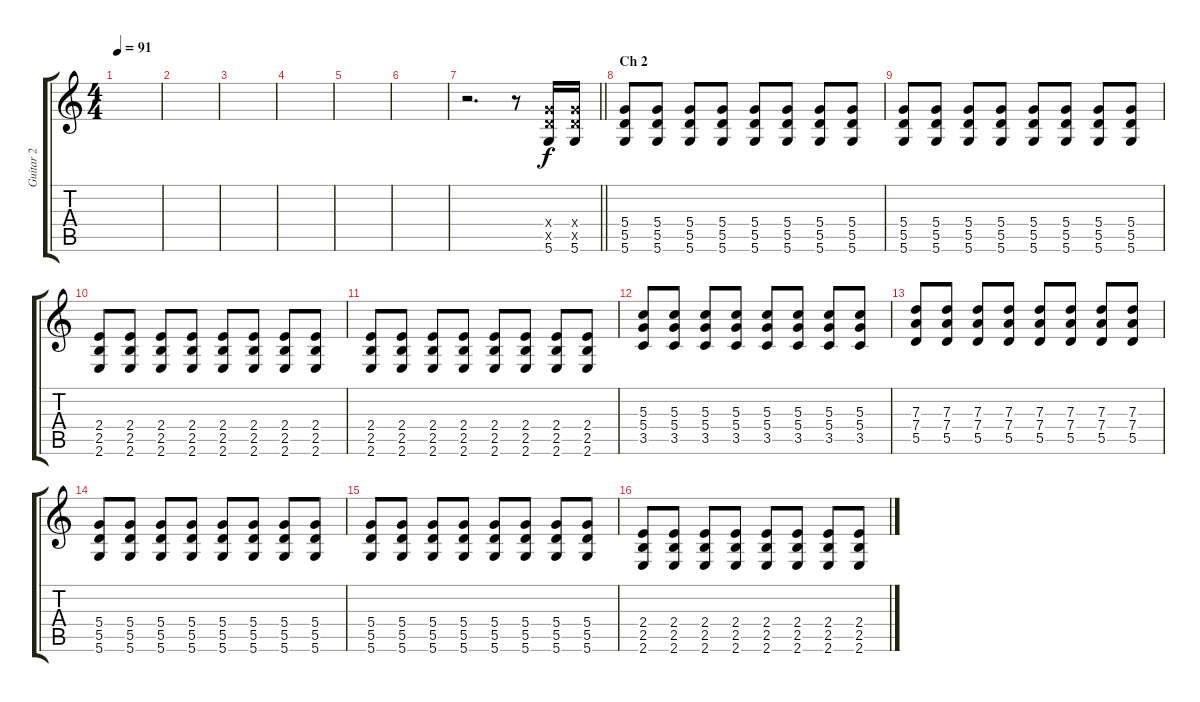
\track ("Guitar 2" "Guitar 2") {instrument acousticguitarsteel}
\staff {score tabs}
\tuning (E4 B3 G3 D3 A2 D2) {hide}
\ts (4 4)
\tempo 91
\clef g2
\ks c
|
|
|
|
|
|
\barLineRight lightlight
r.2{d volume 14 instrument distortionguitar} r.8 (5.4{x} 5.5{x} 5.6).16 (5.4{x} 5.5{x} 5.6).16 |
\section ("" "Ch 2")
(5.4 5.5 5.6).8 (5.4 5.5 5.6).8 (5.4 5.5 5.6).8 (5.4 5.5 5.6).8 (5.4 5.5 5.6).8 (5.4 5.5 5.6).8 (5.4 5.5 5.6).8 (5.4 5.5 5.6).8 |
(5.4 5.5 5.6).8 (5.4 5.5 5.6).8 (5.4 5.5 5.6).8 (5.4 5.5 5.6).8 (5.4 5.5 5.6).8 (5.4 5.5 5.6).8 (5.4 5.5 5.6).8 (5.4 5.5 5.6).8 |
(2.4 2.5 2.6).8 (2.4 2.5 2.6).8 (2.4 2.5 2.6).8 (2.4 2.5 2.6).8 (2.4 2.5 2.6).8 (2.4 2.5 2.6).8 (2.4 2.5 2.6).8 (2.4 2.5 2.6).8 |
(2.4 2.5 2.6).8 (2.4 2.5 2.6).8 (2.4 2.5 2.6).8 (2.4 2.5 2.6).8 (2.4 2.5 2.6).8 (2.4 2.5 2.6).8 (2.4 2.5 2.6).8 (2.4 2.5 2.6).8 |
(5.3 5.4 3.5).8 (5.3 5.4 3.5).8 (5.3 5.4 3.5).8 (5.3 5.4 3.5).8 (5.3 5.4 3.5).8 (5.3 5.4 3.5).8 (5.3 5.4 3.5).8 (5.3 5.4 3.5).8 |
(7.3 7.4 5.5).8 (7.3 7.4 5.5).8 (7.3 7.4 5.5).8 (7.3 7.4 5.5).8 (7.3 7.4 5.5).8 (7.3 7.4 5.5).8 (7.3 7.4 5.5).8 (7.3 7.4 5.5).8 |
(5.4 5.5 5.6).8 (5.4 5.5 5.6).8 (5.4 5.5 5.6).8 (5.4 5.5 5.6).8 (5.4 5.5 5.6).8 (5.4 5.5 5.6).8 (5.4 5.5 5.6).8 (5.4 5.5 5.6).8 |
(5.4 5.5 5.6).8 (5.4 5.5 5.6).8 (5.4 5.5 5.6).8 (5.4 5.5 5.6).8 (5.4 5.5 5.6).8 (5.4 5.5 5.6).8 (5.4 5.5 5.6).8 (5.4 5.5 5.6).8 |
(2.4 2.5 2.6).8 (2.4 2.5 2.6).8 (2.4 2.5 2.6).8 (2.4 2.5 2.6).8 (2.4 2.5 2.6).8 (2.4 2.5 2.6).8 (2.4 2.5 2.6).8 (2.4 2.5 2.6).8
